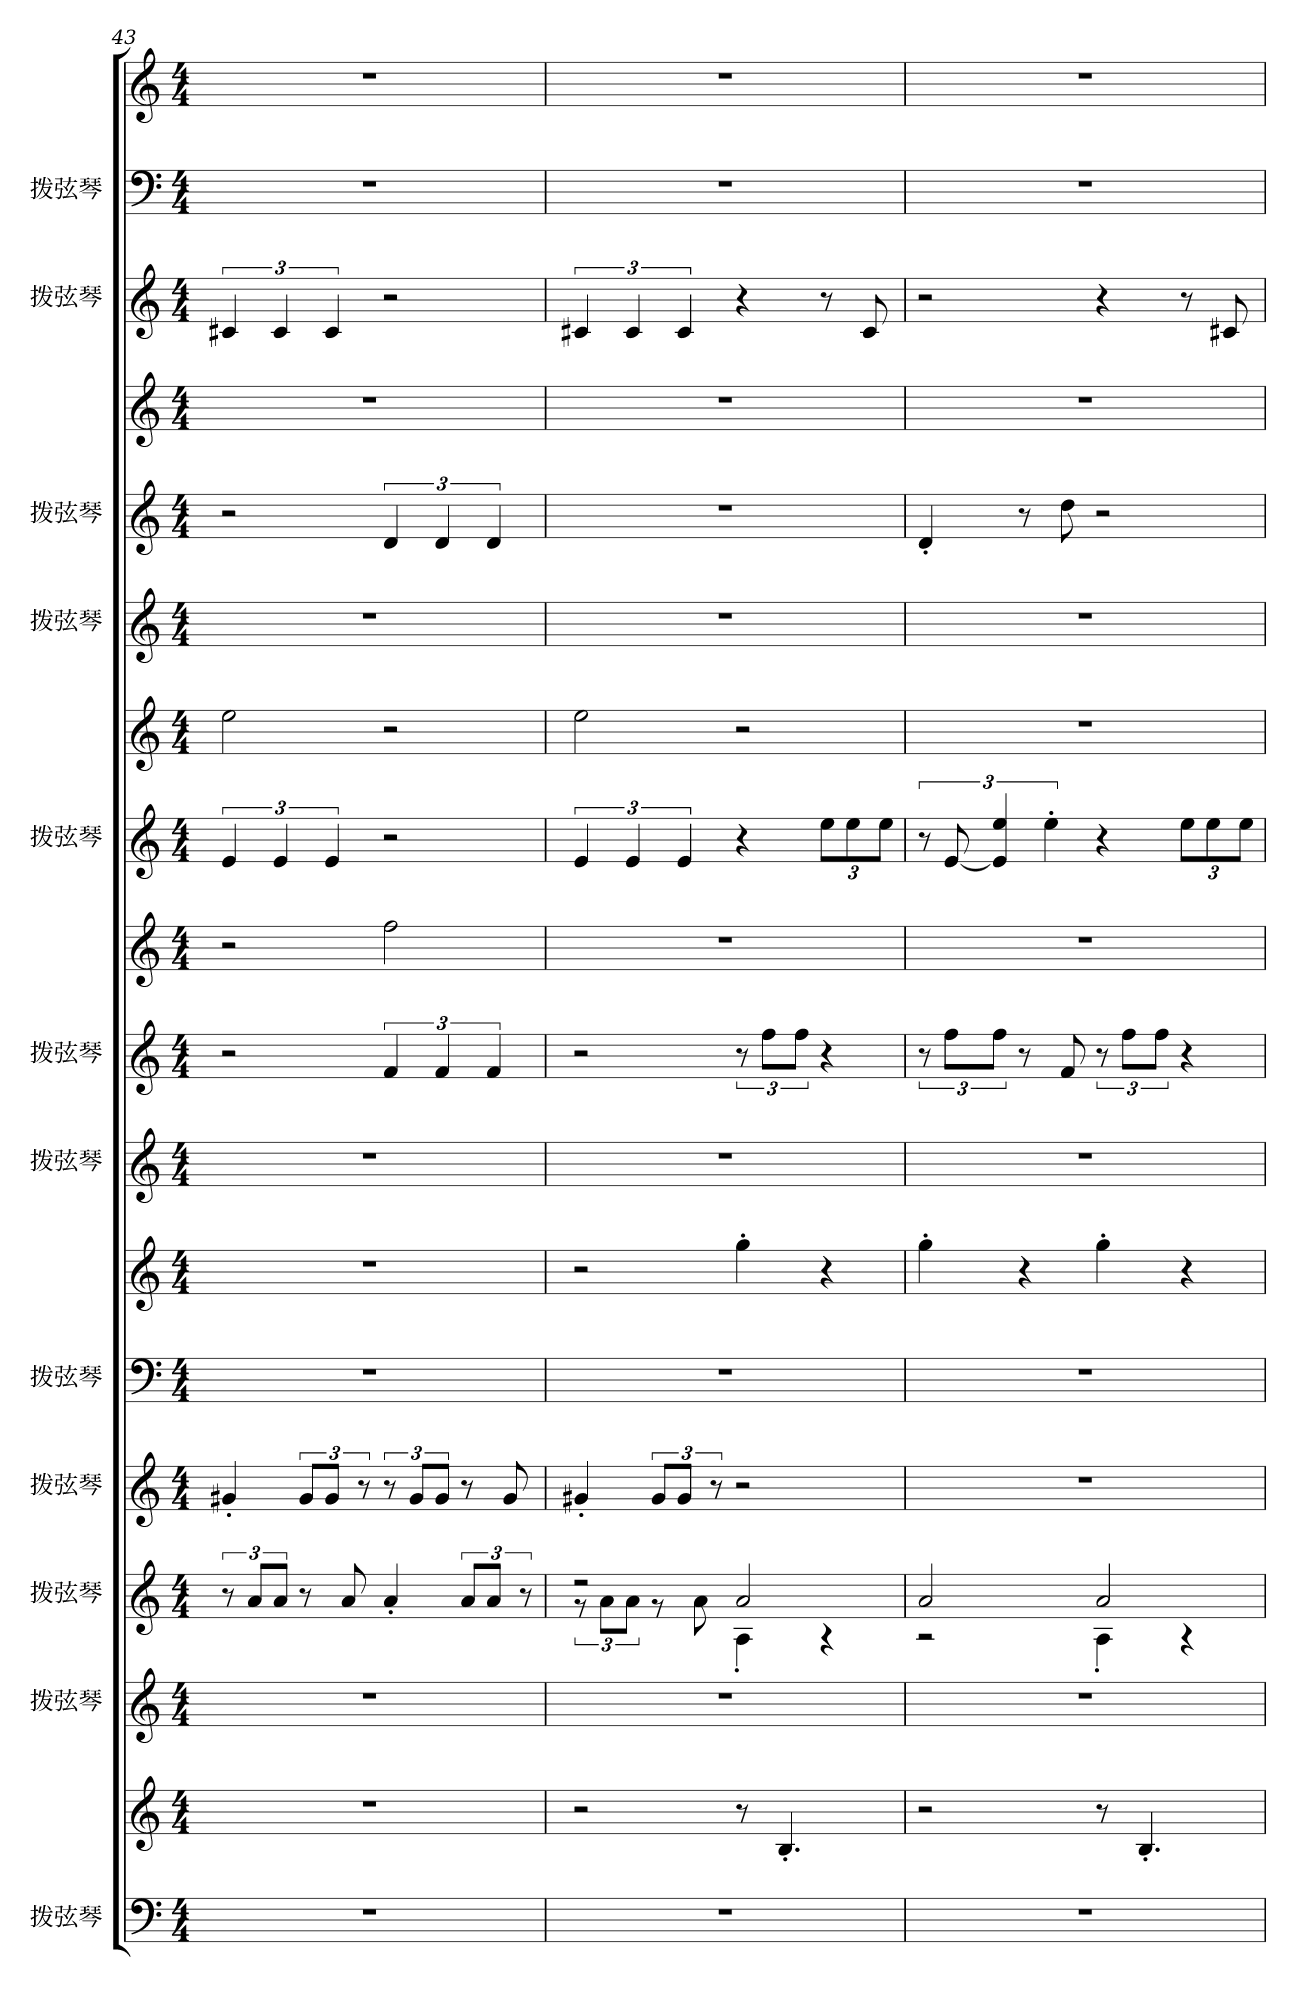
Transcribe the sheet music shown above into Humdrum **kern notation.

**kern	**kern	**kern	**kern	**kern	**kern	**kern	**kern	**kern	**kern	**kern	**kern	**kern	**kern	**kern	**kern	**kern	**kern
*part12	*part12	*part11	*part10	*part9	*part8	*part8	*part7	*part6	*part6	*part5	*part5	*part4	*part3	*part3	*part2	*part1	*part1
*staff18	*staff17	*staff16	*staff15	*staff14	*staff13	*staff12	*staff11	*staff10	*staff9	*staff8	*staff7	*staff6	*staff5	*staff4	*staff3	*staff2	*staff1
*I"拨弦琴	*	*I"拨弦琴	*I"拨弦琴	*I"拨弦琴	*I"拨弦琴	*	*I"拨弦琴	*I"拨弦琴	*	*I"拨弦琴	*	*I"拨弦琴	*I"拨弦琴	*	*I"拨弦琴	*I"拨弦琴	*
!!LO:PB:g=z
*clefF4	*clefG2	*clefG2	*clefG2	*clefG2	*clefF4	*clefG2	*clefG2	*clefG2	*clefG2	*clefG2	*clefG2	*clefG2	*clefG2	*clefG2	*clefG2	*clefF4	*clefG2
*k[]	*k[]	*k[]	*k[]	*k[]	*k[]	*k[]	*k[]	*k[]	*k[]	*k[]	*k[]	*k[]	*k[]	*k[]	*k[]	*k[]	*k[]
*M4/4	*M4/4	*M4/4	*M4/4	*M4/4	*M4/4	*M4/4	*M4/4	*M4/4	*M4/4	*M4/4	*M4/4	*M4/4	*M4/4	*M4/4	*M4/4	*M4/4	*M4/4
=43	=43	=43	=43	=43	=43	=43	=43	=43	=43	=43	=43	=43	=43	=43	=43	=43	=43
1r	1r	1r	12r	4g#X'/	1r	1r	1r	2r	2r	6e/	2ee\	1r	2r	1r	6c#X/	1r	1r
.	.	.	12a/L	.	.	.	.	.	.	.	.	.	.	.	.	.	.
.	.	.	12a/J	.	.	.	.	.	.	6e/	.	.	.	.	6c#/	.	.
.	.	.	8r	12g#/L	.	.	.	.	.	.	.	.	.	.	.	.	.
.	.	.	.	12g#/J	.	.	.	.	.	6e/	.	.	.	.	6c#/	.	.
.	.	.	8a/	.	.	.	.	.	.	.	.	.	.	.	.	.	.
.	.	.	.	12r	.	.	.	.	.	.	.	.	.	.	.	.	.
.	.	.	4a'/	12r	.	.	.	6f/	2ff\	2r	2r	.	6d/	.	2r	.	.
.	.	.	.	12g#/L	.	.	.	.	.	.	.	.	.	.	.	.	.
.	.	.	.	12g#/J	.	.	.	6f/	.	.	.	.	6d/	.	.	.	.
.	.	.	12a/L	8r	.	.	.	.	.	.	.	.	.	.	.	.	.
.	.	.	12a/J	.	.	.	.	6f/	.	.	.	.	6d/	.	.	.	.
.	.	.	.	8g#/	.	.	.	.	.	.	.	.	.	.	.	.	.
.	.	.	12r	.	.	.	.	.	.	.	.	.	.	.	.	.	.
=44	=44	=44	=44	=44	=44	=44	=44	=44	=44	=44	=44	=44	=44	=44	=44	=44	=44
*	*	*	*^	*	*	*	*	*	*	*	*	*	*	*	*	*	*
1r	2r	1r	2r	12r	4g#X'/	1r	2r	1r	2r	1r	6e/	2ee\	1r	1r	1r	6c#X/	1r	1r
.	.	.	.	12a\L	.	.	.	.	.	.	.	.	.	.	.	.	.	.
.	.	.	.	12a\J	.	.	.	.	.	.	6e/	.	.	.	.	6c#/	.	.
.	.	.	.	8r	12g#/L	.	.	.	.	.	.	.	.	.	.	.	.	.
.	.	.	.	.	12g#/J	.	.	.	.	.	6e/	.	.	.	.	6c#/	.	.
.	.	.	.	8a\	.	.	.	.	.	.	.	.	.	.	.	.	.	.
.	.	.	.	.	12r	.	.	.	.	.	.	.	.	.	.	.	.	.
.	8r	.	2a/	4A'\	2r	.	4gg'\	.	12r	.	4r	2r	.	.	.	4r	.	.
.	.	.	.	.	.	.	.	.	12ff\L	.	.	.	.	.	.	.	.	.
.	4.B'/	.	.	.	.	.	.	.	.	.	.	.	.	.	.	.	.	.
.	.	.	.	.	.	.	.	.	12ff\J	.	.	.	.	.	.	.	.	.
*	*	*	*	*	*	*	*	*	*	*	*Xbrackettup	*	*	*	*	*	*	*
.	.	.	.	4r	.	.	4r	.	4r	.	12ee\L	.	.	.	.	8r	.	.
.	.	.	.	.	.	.	.	.	.	.	12ee\	.	.	.	.	.	.	.
.	.	.	.	.	.	.	.	.	.	.	.	.	.	.	.	8c#/	.	.
.	.	.	.	.	.	.	.	.	.	.	12ee\J	.	.	.	.	.	.	.
=45	=45	=45	=45	=45	=45	=45	=45	=45	=45	=45	=45	=45	=45	=45	=45	=45	=45	=45
*	*	*	*	*	*	*	*	*	*	*	*brackettup	*	*	*	*	*	*	*
1r	2r	1r	2a/	2r	1r	1r	4gg'\	1r	12r	1r	12r	1r	1r	4d'/	1r	2r	1r	1r
.	.	.	.	.	.	.	.	.	12ff\L	.	[12e/	.	.	.	.	.	.	.
.	.	.	.	.	.	.	.	.	12ff\J	.	6e/] 6ee/	.	.	.	.	.	.	.
.	.	.	.	.	.	.	4r	.	8r	.	.	.	.	8r	.	.	.	.
.	.	.	.	.	.	.	.	.	.	.	6ee'\	.	.	.	.	.	.	.
.	.	.	.	.	.	.	.	.	8f/	.	.	.	.	8dd\	.	.	.	.
.	8r	.	2a/	4A'\	.	.	4gg'\	.	12r	.	4r	.	.	2r	.	4r	.	.
.	.	.	.	.	.	.	.	.	12ff\L	.	.	.	.	.	.	.	.	.
.	4.B'/	.	.	.	.	.	.	.	.	.	.	.	.	.	.	.	.	.
.	.	.	.	.	.	.	.	.	12ff\J	.	.	.	.	.	.	.	.	.
*	*	*	*	*	*	*	*	*	*	*	*Xbrackettup	*	*	*	*	*	*	*
.	.	.	.	4r	.	.	4r	.	4r	.	12ee\L	.	.	.	.	8r	.	.
.	.	.	.	.	.	.	.	.	.	.	12ee\	.	.	.	.	.	.	.
.	.	.	.	.	.	.	.	.	.	.	.	.	.	.	.	8c#X/	.	.
.	.	.	.	.	.	.	.	.	.	.	12ee\J	.	.	.	.	.	.	.
*	*	*	*v	*v	*	*	*	*	*	*	*	*	*	*	*	*	*	*
=	=	=	=	=	=	=	=	=	=	=	=	=	=	=	=	=	=
*-	*-	*-	*-	*-	*-	*-	*-	*-	*-	*-	*-	*-	*-	*-	*-	*-	*-
